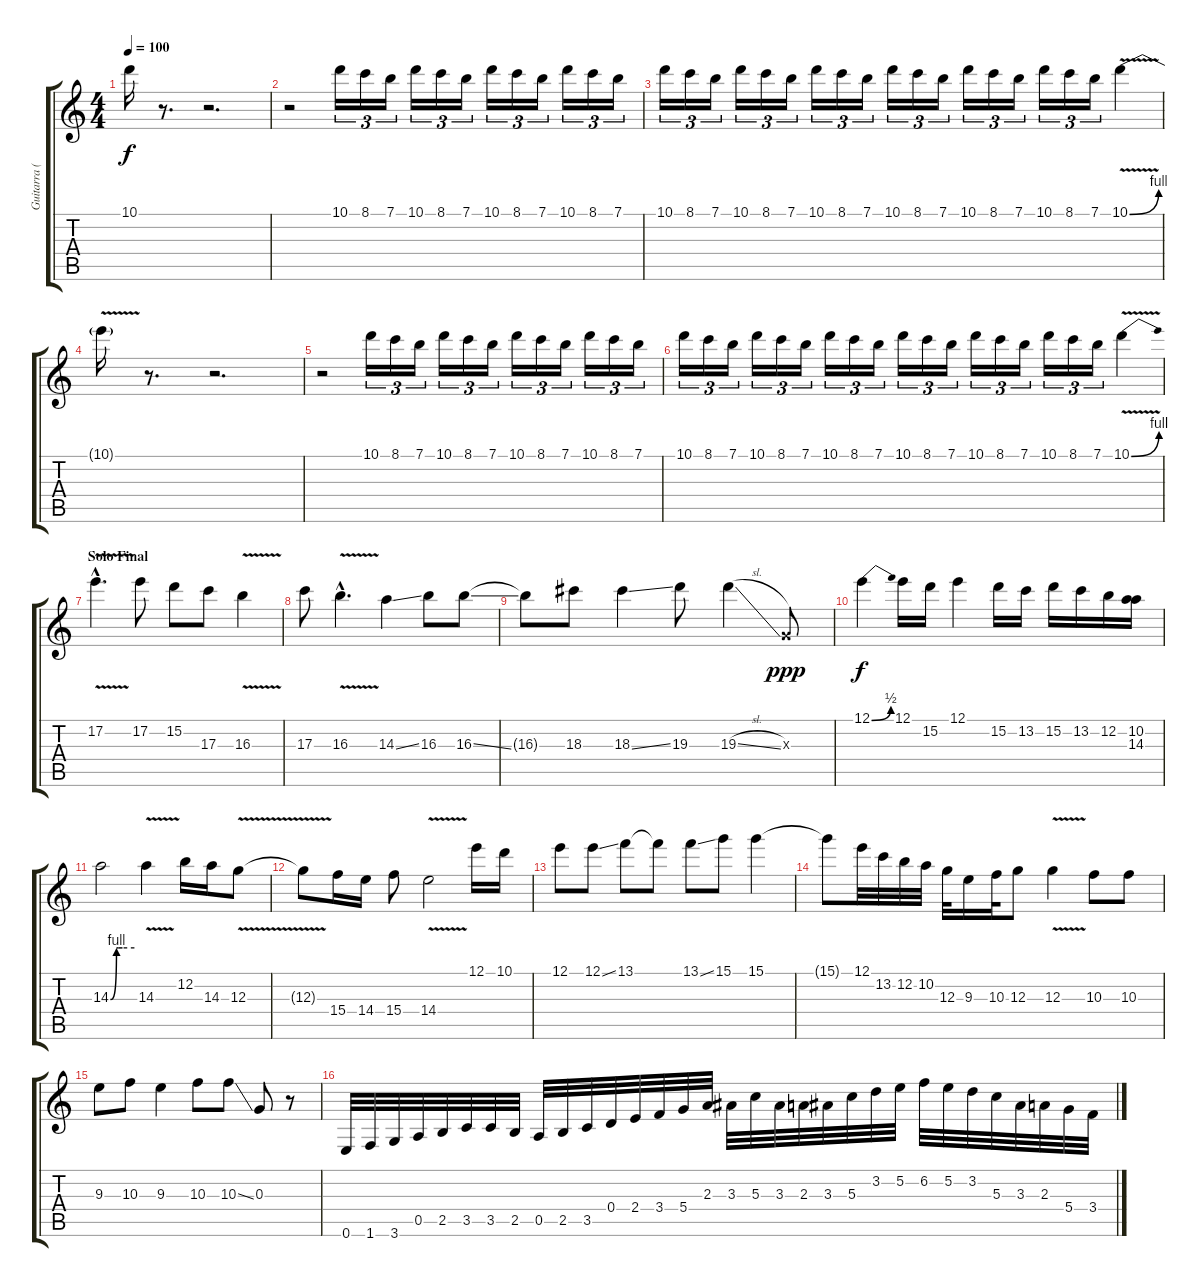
\track ("Guitarra (Ritmica)" "Guitarra (") {instrument acousticguitarsteel}
\staff {score tabs}
\tuning (E4 B3 G3 D3 A2 E2) {hide}
\ts (4 4)
\tempo 100
\clef g2
\ks c
10.1{t}.16{dy f} r.8{d} r.2{d} |
r.2 10.1.16{tu (3 2)} 8.1.16{tu (3 2)} 7.1.16{tu (3 2)} 10.1.16{tu (3 2)} 8.1.16{tu (3 2)} 7.1.16{tu (3 2)} 10.1.16{tu (3 2)} 8.1.16{tu (3 2)} 7.1.16{tu (3 2)} 10.1.16{tu (3 2)} 8.1.16{tu (3 2)} 7.1.16{tu (3 2)} |
10.1.16{tu (3 2)} 8.1.16{tu (3 2)} 7.1.16{tu (3 2)} 10.1.16{tu (3 2)} 8.1.16{tu (3 2)} 7.1.16{tu (3 2)} 10.1.16{tu (3 2)} 8.1.16{tu (3 2)} 7.1.16{tu (3 2)} 10.1.16{tu (3 2)} 8.1.16{tu (3 2)} 7.1.16{tu (3 2)} 10.1.16{tu (3 2)} 8.1.16{tu (3 2)} 7.1.16{tu (3 2)} 10.1.16{tu (3 2)} 8.1.16{tu (3 2)} 7.1.16{tu (3 2)} 10.1{be (bend 0 0 60 4) v}.4 |
10.1{t}.16 r.8{d} r.2{d} |
r.2 10.1.16{tu (3 2)} 8.1.16{tu (3 2)} 7.1.16{tu (3 2)} 10.1.16{tu (3 2)} 8.1.16{tu (3 2)} 7.1.16{tu (3 2)} 10.1.16{tu (3 2)} 8.1.16{tu (3 2)} 7.1.16{tu (3 2)} 10.1.16{tu (3 2)} 8.1.16{tu (3 2)} 7.1.16{tu (3 2)} |
10.1.16{tu (3 2)} 8.1.16{tu (3 2)} 7.1.16{tu (3 2)} 10.1.16{tu (3 2)} 8.1.16{tu (3 2)} 7.1.16{tu (3 2)} 10.1.16{tu (3 2)} 8.1.16{tu (3 2)} 7.1.16{tu (3 2)} 10.1.16{tu (3 2)} 8.1.16{tu (3 2)} 7.1.16{tu (3 2)} 10.1.16{tu (3 2)} 8.1.16{tu (3 2)} 7.1.16{tu (3 2)} 10.1.16{tu (3 2)} 8.1.16{tu (3 2)} 7.1.16{tu (3 2)} 10.1{be (bend 0 0 60 4) v}.4 |
\section ("" "Solo Final")
17.2{v hac}.4{d instrument overdrivenguitar} 17.2.8 15.2.8 17.3.8 16.3{v}.4 |
17.3.8 16.3{v hac}.4{d} 14.3{ss}.4 16.3.8 16.3{ss}.8 |
16.3{t}.8 18.3.8 18.3{ss}.4 19.3.8 19.3{sl}.4 0.3{x}.8{dy ppp} |
12.1{be (bend 0 0 60 2)}.4{dy f} 12.1.16 15.2.16 12.1.4 15.2.16 13.2.16 15.2.16 13.2.16 12.2.16 (10.2 14.3).16 |
14.3{be (custom 0 0 15 4 20 4 30 4 60 4)}.2 14.3{v}.4 12.2.16 14.3.16 12.3{v}.8 |
12.3{t}.8 15.4.16 14.4.16 15.4.8 14.4{v}.2 12.1.16 10.1.16 |
12.1.8 12.1{ss}.8 13.1.8 13.1{t}.8 13.1{ss}.8 15.1.8 15.1.4 |
15.1{t}.8 12.1.32 13.2.32 12.2.32 10.2.32 12.3.32 9.3.16 10.3.32 12.3.8 12.3{v}.4 10.3.8 10.3.8 |
9.3.8 10.3.8 9.3.4 10.3.8 10.3{ss}.8 0.3.8 r.8 |
0.6.32 1.6.32 3.6.32 0.5.32 2.5.32 3.5.32 3.5.32 2.5.32 0.5.32 2.5.32 3.5.32 0.4.32 2.4.32 3.4.32 5.4.32 2.3.32 3.3.32 5.3.32 3.3.32 2.3.32 3.3.32 5.3.32 3.2.32 5.2.32 6.2.32 5.2.32 3.2.32 5.3.32 3.3.32 2.3.32 5.4.32 3.4.32
